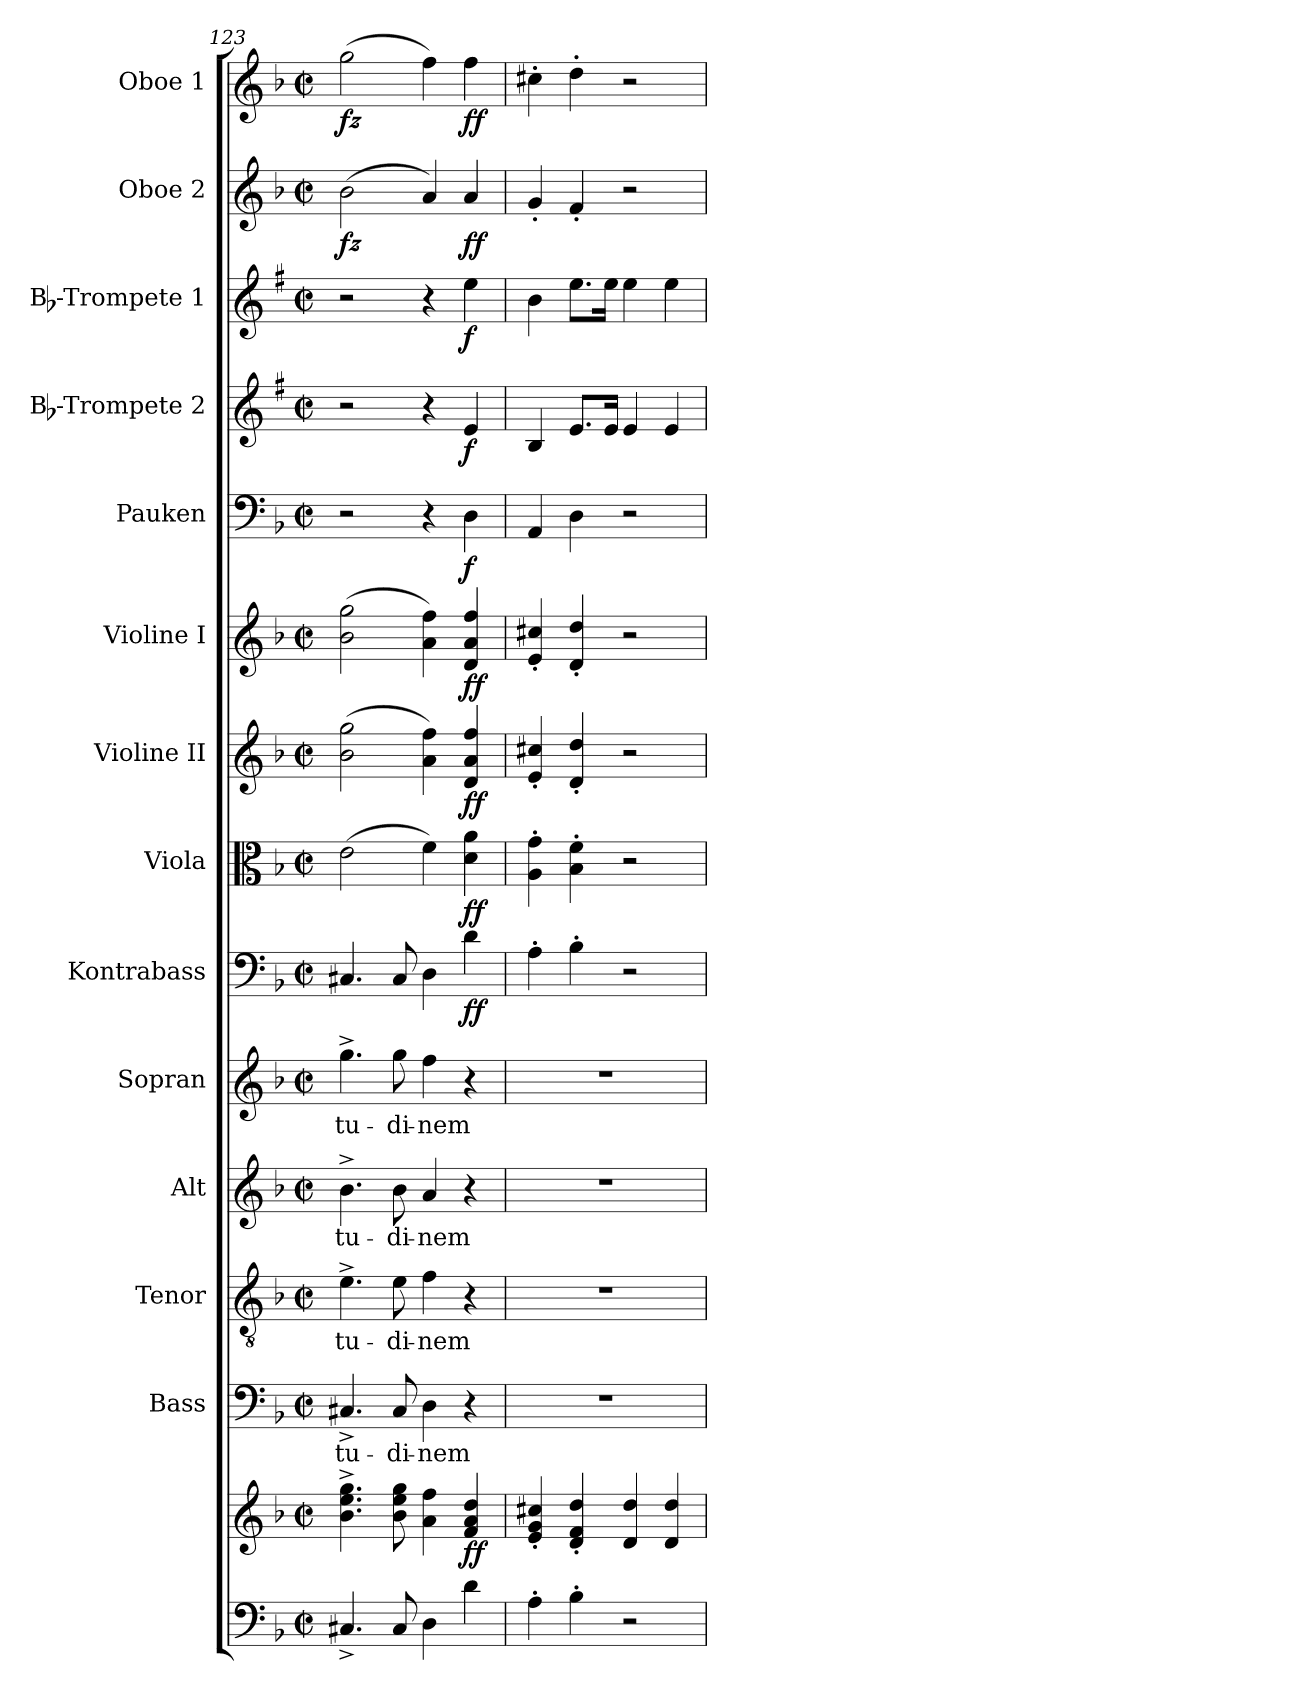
**kern	**kern	**dynam	**kern	**text	**kern	**text	**kern	**text	**kern	**text	**kern	**dynam	**kern	**dynam	**kern	**dynam	**kern	**dynam	**kern	**dynam	**kern	**dynam	**kern	**dynam	**kern	**dynam	**kern	**dynam
*part14	*part14	*part14	*part13	*part13	*part12	*part12	*part11	*part11	*part10	*part10	*part9	*part9	*part8	*part8	*part7	*part7	*part6	*part6	*part5	*part5	*part4	*part4	*part3	*part3	*part2	*part2	*part1	*part1
*staff15	*staff14	*staff14/15	*staff13	*staff13	*staff12	*staff12	*staff11	*staff11	*staff10	*staff10	*staff9	*staff9	*staff8	*staff8	*staff7	*staff7	*staff6	*staff6	*staff5	*staff5	*staff4	*staff4	*staff3	*staff3	*staff2	*staff2	*staff1	*staff1
*	*	*	*I"Bass	*	*I"Tenor	*	*I"Alt	*	*I"Sopran	*	*I"Kontrabass	*	*I"Viola	*	*I"Violine II	*	*I"Violine I	*	*I"Pauken	*	*I"Bb-Trompete 2	*	*I"Bb-Trompete 1	*	*I"Oboe 2	*	*I"Oboe 1	*
*	*	*	*I'B.	*	*I'T.	*	*I'A.	*	*I'S.	*	*I'Kb.	*	*I'Vla.	*	*I'Vl. II	*	*I'Vl. I	*	*I'Pk.	*	*I'Bb Trp. 2	*	*I'Bb Trp. 1	*	*I'Ob. 2	*	*I'Ob. 1	*
*clefF4	*clefG2	*	*clefF4	*	*clefGv2	*	*clefG2	*	*clefG2	*	*clefF4	*	*clefC3	*	*clefG2	*	*clefG2	*	*clefF4	*	*clefG2	*	*clefG2	*	*clefG2	*	*clefG2	*
*	*	*	*	*	*	*	*	*	*	*	*ITrd7c12	*	*	*	*	*	*	*	*	*	*ITrd1c2	*	*ITrd1c2	*	*	*	*	*
*k[b-]	*k[b-]	*	*k[b-]	*	*k[b-]	*	*k[b-]	*	*k[b-]	*	*k[b-]	*	*k[b-]	*	*k[b-]	*	*k[b-]	*	*k[b-]	*	*k[b-]	*	*k[b-]	*	*k[b-]	*	*k[b-]	*
*F:	*F:	*	*F:	*	*F:	*	*F:	*	*F:	*	*F:	*	*F:	*	*F:	*	*F:	*	*F:	*	*F:	*	*F:	*	*F:	*	*F:	*
*M2/2	*M2/2	*	*M2/2	*	*M2/2	*	*M2/2	*	*M2/2	*	*M2/2	*	*M2/2	*	*M2/2	*	*M2/2	*	*M2/2	*	*M2/2	*	*M2/2	*	*M2/2	*	*M2/2	*
*met(c|)	*met(c|)	*	*met(c|)	*	*met(c|)	*	*met(c|)	*	*met(c|)	*	*met(c|)	*	*met(c|)	*	*met(c|)	*	*met(c|)	*	*met(c|)	*	*met(c|)	*	*met(c|)	*	*met(c|)	*	*met(c|)	*
=123	=123	=123	=123	=123	=123	=123	=123	=123	=123	=123	=123	=123	=123	=123	=123	=123	=123	=123	=123	=123	=123	=123	=123	=123	=123	=123	=123	=123
!	!	!	!	!LO:LY:b	!	!LO:LY:b	!	!LO:LY:b	!	!LO:LY:b	!	!	!	!	!	!	!	!	!	!	!	!	!	!	!	!LO:DY:b	!	!LO:DY:b
4.C#X^</	4.b-\^> 4.ee\^> 4.gg\^>	.	4.C#X^</	-tu-	4.e^>\	-tu-	4.b-^>\	-tu-	4.gg^>\	-tu-	4.CC#X/	.	(>2e\	.	(>2b-\ 2gg\	.	(>2b-\ 2gg\	.	2r	.	2r	.	2r	.	(>2b-\	fz	(>2gg\	fz
!	!	!	!	!LO:LY:b	!	!LO:LY:b	!	!LO:LY:b	!	!LO:LY:b	!	!	!	!	!	!	!	!	!	!	!	!	!	!	!	!	!	!
8C#/	8b-\ 8ee\ 8gg\	.	8C#/	-di-	8e\	-di-	8b-\	-di-	8gg\	-di-	8CC#/	.	.	.	.	.	.	.	.	.	.	.	.	.	.	.	.	.
!	!	!	!	!LO:LY:b	!	!LO:LY:b	!	!LO:LY:b	!	!LO:LY:b	!	!	!	!	!	!	!	!	!	!	!	!	!	!	!	!	!	!
4D\	4a\ 4ff\	.	4D\	-nem	4f\	-nem	4a/	-nem	4ff\	-nem	4DD\	.	4f\)	.	4a\ 4ff\)	.	4a\ 4ff\)	.	4r	.	4r	.	4r	.	4a/)	.	4ff\)	.
!	!	!LO:DY:b	!	!	!	!	!	!	!	!	!	!LO:DY:b	!	!LO:DY:b	!	!LO:DY:b	!	!LO:DY:b	!	!LO:DY:b	!	!LO:DY:b	!	!LO:DY:b	!	!LO:DY:b	!	!LO:DY:b
4d\	4f/ 4a/ 4dd/	ff	4r	.	4r	.	4r	.	4r	.	4D\	ff	4d\ 4a\	ff	4d/ 4a/ 4ff/	ff	4d/ 4a/ 4ff/	ff	4D\	f	4d/	f	4dd\	f	4a/	ff	4ff\	ff
=124	=124	=124	=124	=124	=124	=124	=124	=124	=124	=124	=124	=124	=124	=124	=124	=124	=124	=124	=124	=124	=124	=124	=124	=124	=124	=124	=124	=124
4A'>\	4e/'< 4g/'< 4cc#X/'<	.	1r	.	1r	.	1r	.	1r	.	4AA'>\	.	4A\'> 4g\'>	.	4e/'< 4cc#X/'<	.	4e/'< 4cc#X/'<	.	4AA/	.	4A/	.	4a\	.	4g'</	.	4cc#X'>\	.
4B-'>\	4d/'< 4f/'< 4dd/'<	.	.	.	.	.	.	.	.	.	4BB-'>\	.	4B-\'> 4f\'>	.	4d/'< 4dd/'<	.	4d/'< 4dd/'<	.	4D\	.	8.d/L	.	8.dd\L	.	4f'</	.	4dd'>\	.
.	.	.	.	.	.	.	.	.	.	.	.	.	.	.	.	.	.	.	.	.	16d/Jk	.	16dd\Jk	.	.	.	.	.
2r	4d/ 4dd/	.	.	.	.	.	.	.	.	.	2r	.	2r	.	2r	.	2r	.	2r	.	4d/	.	4dd\	.	2r	.	2r	.
.	4d/ 4dd/	.	.	.	.	.	.	.	.	.	.	.	.	.	.	.	.	.	.	.	4d/	.	4dd\	.	.	.	.	.
=	=	=	=	=	=	=	=	=	=	=	=	=	=	=	=	=	=	=	=	=	=	=	=	=	=	=	=	=
*-	*-	*-	*-	*-	*-	*-	*-	*-	*-	*-	*-	*-	*-	*-	*-	*-	*-	*-	*-	*-	*-	*-	*-	*-	*-	*-	*-	*-
